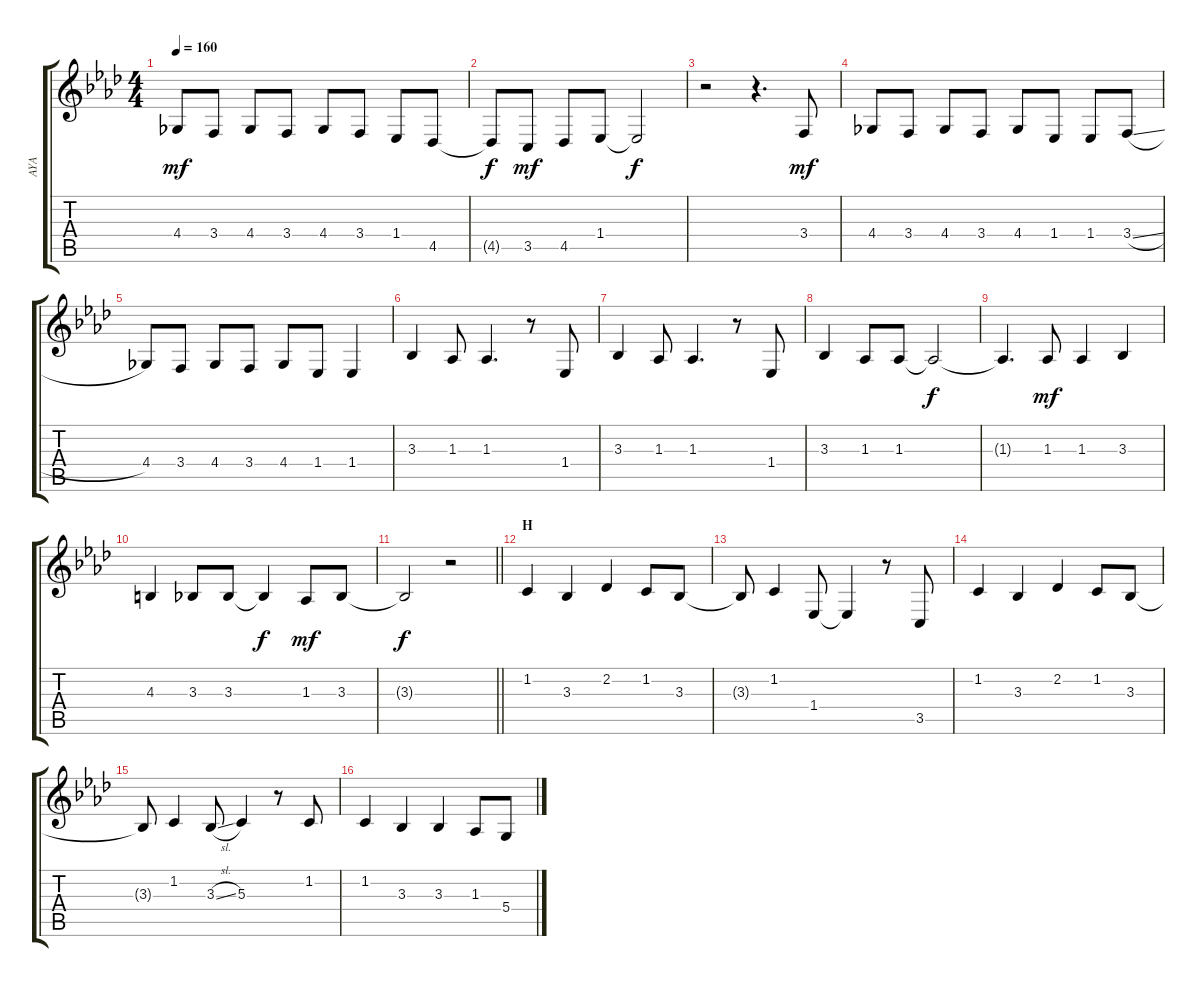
\track ("AYA" "AYA") {instrument oboe}
\staff {score tabs}
\tuning (E4 B3 G3 D3 A2 E2) {hide}
\ts (4 4)
\tempo 160
\clef g2
\ks ab
4.4.8{dy mf} 3.4.8 4.4.8 3.4.8 4.4.8 3.4.8 1.4.8 4.5.8 |
4.5{t}.8{dy f} 3.5.8{dy mf} 4.5.8 1.4.8 1.4{t}.2{dy f} |
r.2 r.4{d} 3.4.8{dy mf} |
4.4.8 3.4.8 4.4.8 3.4.8 4.4.8 1.4.8 1.4.8 3.4{sl}.8 |
4.4.8 3.4.8 4.4.8 3.4.8 4.4.8 1.4.8 1.4.4 |
3.3.4 1.3.8 1.3.4{d} r.8 1.4.8 |
3.3.4 1.3.8 1.3.4{d} r.8 1.4.8 |
3.3.4 1.3.8 1.3.8 1.3{t}.2{dy f} |
1.3{t}.4{d} 1.3.8{dy mf} 1.3.4 3.3.4 |
4.3.4 3.3.8 3.3.8 3.3{t}.4{dy f} 1.3.8{dy mf} 3.3.8 |
\barLineRight lightlight
3.3{t}.2{dy f} r.2 |
\section ("" "H")
1.2.4 3.3.4 2.2.4 1.2.8 3.3.8 |
3.3{t}.8 1.2.4 1.4.8 1.4{t}.4 r.8 3.5.8 |
1.2.4 3.3.4 2.2.4 1.2.8 3.3.8 |
3.3{t}.8 1.2.4 3.3{sl}.8 5.3.4 r.8 1.2.8 |
1.2.4 3.3.4 3.3.4 1.3.8 5.4.8
